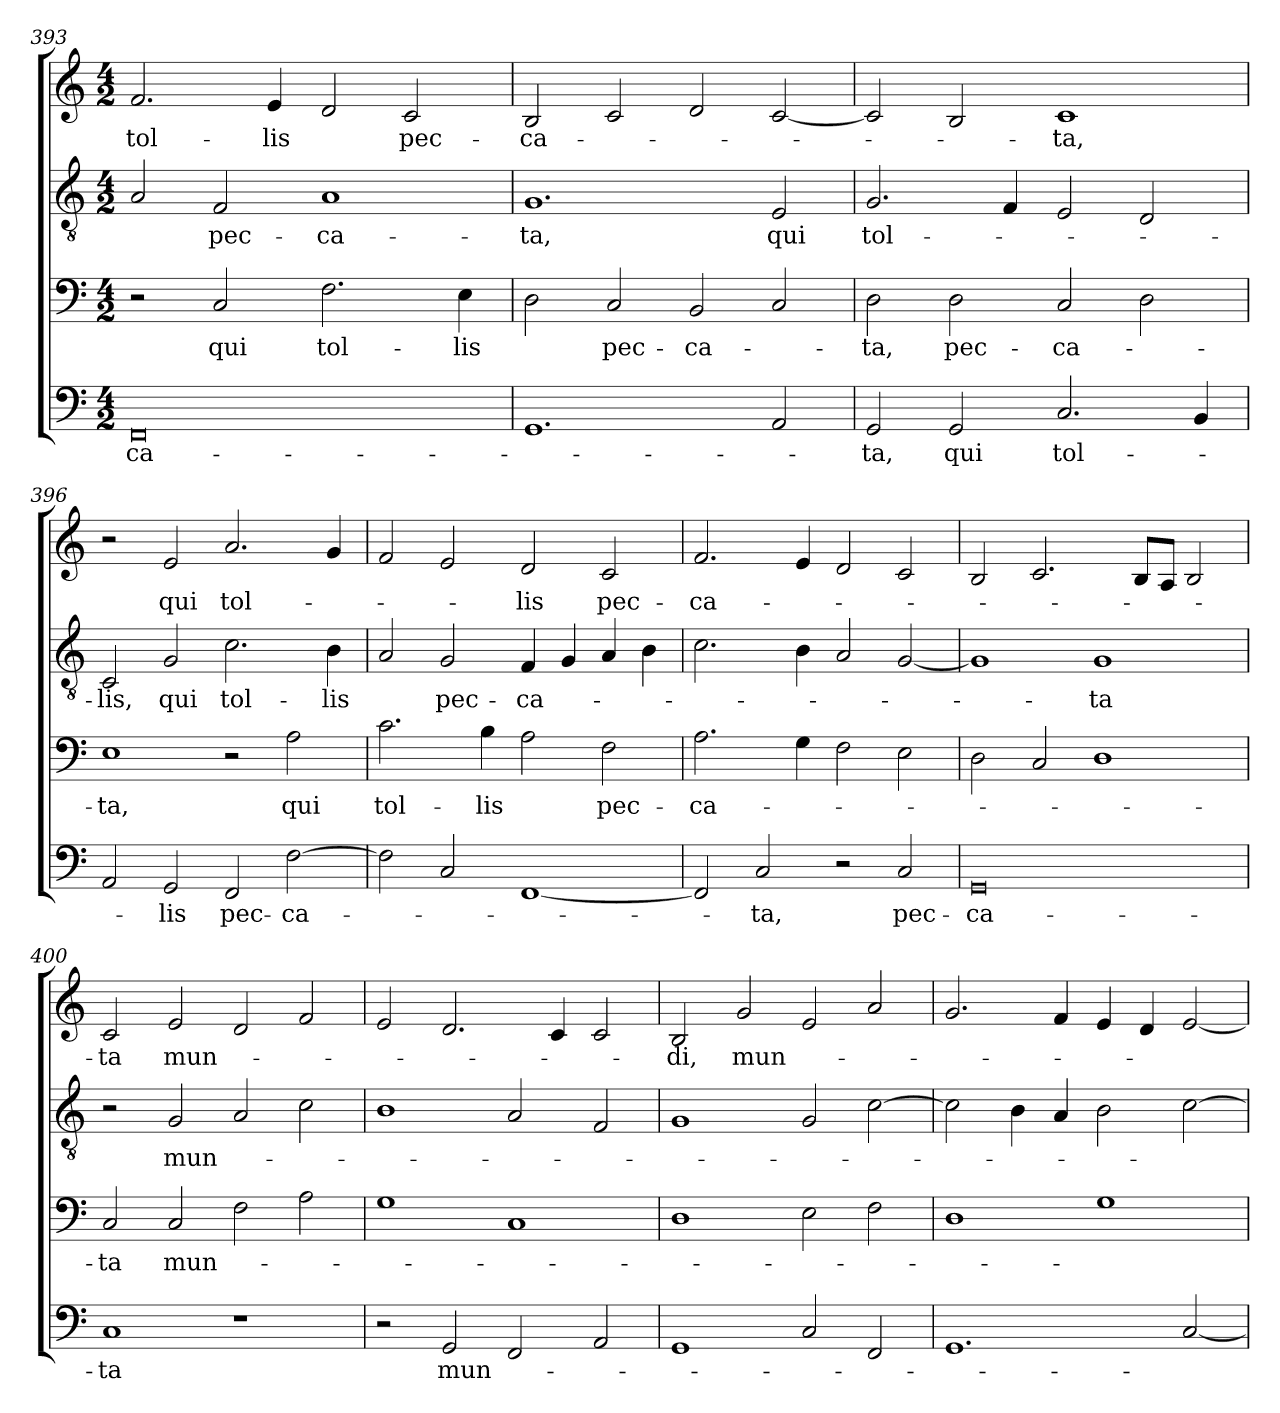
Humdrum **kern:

**kern	**text	**kern	**text	**kern	**text	**kern	**text
*part4	*part4	*part3	*part3	*part2	*part2	*part1	*part1
*staff4	*staff4	*staff3	*staff3	*staff2	*staff2	*staff1	*staff1
*clefF4	*	*clefF4	*	*clefGv2	*	*clefG2	*
*k[]	*	*k[]	*	*k[]	*	*k[]	*
*C:	*	*C:	*	*C:	*	*C:	*
*M4/2	*	*M4/2	*	*M4/2	*	*M4/2	*
=393	=393	=393	=393	=393	=393	=393	=393
!	!LO:LY:b	!	!	!	!	!	!LO:LY:b
0FF	-ca-	2r	.	2A/	.	2.f/	tol-
!	!	!	!LO:LY:b	!	!LO:LY:b	!	!
.	.	2C/	qui	2F/	pec-	.	.
!	!	!	!	!	!	!	!LO:LY:b
.	.	.	.	.	.	4e/	-lis
!	!	!	!LO:LY:b	!	!LO:LY:b	!	!
.	.	2.F\	tol-	1A	-ca-	2d/	.
!	!	!	!	!	!	!	!LO:LY:b
.	.	.	.	.	.	2c/	pec-
!	!	!	!LO:LY:b	!	!	!	!
.	.	4E\	-lis	.	.	.	.
=394	=394	=394	=394	=394	=394	=394	=394
!	!	!	!	!	!LO:LY:b	!	!LO:LY:b
1.GG	.	2D\	.	1.G	-ta,	2B/	-ca-
!	!	!	!LO:LY:b	!	!	!	!
.	.	2C/	pec-	.	.	2c/	.
!	!	!	!LO:LY:b	!	!	!	!
.	.	2BB/	-ca-	.	.	2d/	.
!	!	!	!	!	!LO:LY:b	!	!
2AA/	.	2C/	.	2E/	qui	[2c/	.
=395	=395	=395	=395	=395	=395	=395	=395
!	!LO:LY:b	!	!LO:LY:b	!	!LO:LY:b	!	!
2GG/	-ta,	2D\	-ta,	2.G/	tol-	2c/]	.
!	!LO:LY:b	!	!LO:LY:b	!	!	!	!
2GG/	qui	2D\	pec-	.	.	2B/	.
.	.	.	.	4F/	.	.	.
!	!LO:LY:b	!	!LO:LY:b	!	!	!	!LO:LY:b
2.C/	tol-	2C/	-ca-	2E/	.	1c	-ta,
.	.	2D\	.	2D/	.	.	.
4BB/	.	.	.	.	.	.	.
!!LO:LB:g=z
=396	=396	=396	=396	=396	=396	=396	=396
!	!	!	!LO:LY:b	!	!LO:LY:b	!	!
2AA/	.	1E	-ta,	2C/	-lis,	2r	.
!	!LO:LY:b	!	!	!	!LO:LY:b	!	!LO:LY:b
2GG/	-lis	.	.	2G/	qui	2e/	qui
!	!LO:LY:b	!	!	!	!LO:LY:b	!	!LO:LY:b
2FF/	pec-	2r	.	2.c\	tol-	2.a/	tol-
!	!LO:LY:b	!	!LO:LY:b	!	!	!	!
[2F\	-ca-	2A\	qui	.	.	.	.
!	!	!	!	!	!LO:LY:b	!	!
.	.	.	.	4B\	-lis	4g/	.
=397	=397	=397	=397	=397	=397	=397	=397
!	!	!	!LO:LY:b	!	!	!	!
2F\]	.	2.c\	tol-	2A/	.	2f/	.
!	!	!	!	!	!LO:LY:b	!	!
2C/	.	.	.	2G/	pec-	2e/	.
!	!	!	!LO:LY:b	!	!	!	!
.	.	4B\	-lis	.	.	.	.
!	!	!	!	!	!LO:LY:b	!	!LO:LY:b
[1FF	.	2A\	.	4F/	-ca-	2d/	-lis
.	.	.	.	4G/	.	.	.
!	!	!	!LO:LY:b	!	!	!	!LO:LY:b
.	.	2F\	pec-	4A/	.	2c/	pec-
.	.	.	.	4B\	.	.	.
=398	=398	=398	=398	=398	=398	=398	=398
!	!	!	!LO:LY:b	!	!	!	!LO:LY:b
2FF/]	.	2.A\	-ca-	2.c\	.	2.f/	-ca-
!	!LO:LY:b	!	!	!	!	!	!
2C/	-ta,	.	.	.	.	.	.
.	.	4G\	.	4B\	.	4e/	.
2r	.	2F\	.	2A/	.	2d/	.
!	!LO:LY:b	!	!	!	!	!	!
2C/	pec-	2E\	.	[2G/	.	2c/	.
!!LO:PB:g=z
=399	=399	=399	=399	=399	=399	=399	=399
!	!LO:LY:b	!	!	!	!	!	!
0GG	-ca-	2D\	.	1G]	.	2B/	.
.	.	2C/	.	.	.	2.c/	.
!	!	!	!	!	!LO:LY:b	!	!
.	.	1D	.	1G	-ta	.	.
.	.	.	.	.	.	8B/L	.
.	.	.	.	.	.	8A/J	.
.	.	.	.	.	.	2B/	.
=400	=400	=400	=400	=400	=400	=400	=400
!	!LO:LY:b	!	!LO:LY:b	!	!	!	!LO:LY:b
1C	-ta	2C/	-ta	2r	.	2c/	-ta
!	!	!	!LO:LY:b	!	!LO:LY:b	!	!LO:LY:b
.	.	2C/	mun-	2G/	mun-	2e/	mun-
1r	.	2F\	.	2A/	.	2d/	.
.	.	2A\	.	2c\	.	2f/	.
=401	=401	=401	=401	=401	=401	=401	=401
2r	.	1G	.	1B	.	2e/	.
!	!LO:LY:b	!	!	!	!	!	!
2GG/	mun-	.	.	.	.	2.d/	.
2FF/	.	1C	.	2A/	.	.	.
.	.	.	.	.	.	4c/	.
2AA/	.	.	.	2F/	.	2c/	.
=402	=402	=402	=402	=402	=402	=402	=402
!	!	!	!	!	!	!	!LO:LY:b
1GG	.	1D	.	1G	.	2B/	-di,
!	!	!	!	!	!	!	!LO:LY:b
.	.	.	.	.	.	2g/	mun-
2C/	.	2E\	.	2G/	.	2e/	.
2FF/	.	2F\	.	[2c\	.	2a/	.
!!LO:LB:g=z
=403	=403	=403	=403	=403	=403	=403	=403
1.GG	.	1D	.	2c\]	.	2.g/	.
.	.	.	.	4B\	.	.	.
.	.	.	.	4A/	.	4f/	.
.	.	1G	.	2B\	.	4e/	.
.	.	.	.	.	.	4d/	.
[2C/	.	.	.	[2c\	.	[2e/	.
=	=	=	=	=	=	=	=
*-	*-	*-	*-	*-	*-	*-	*-
